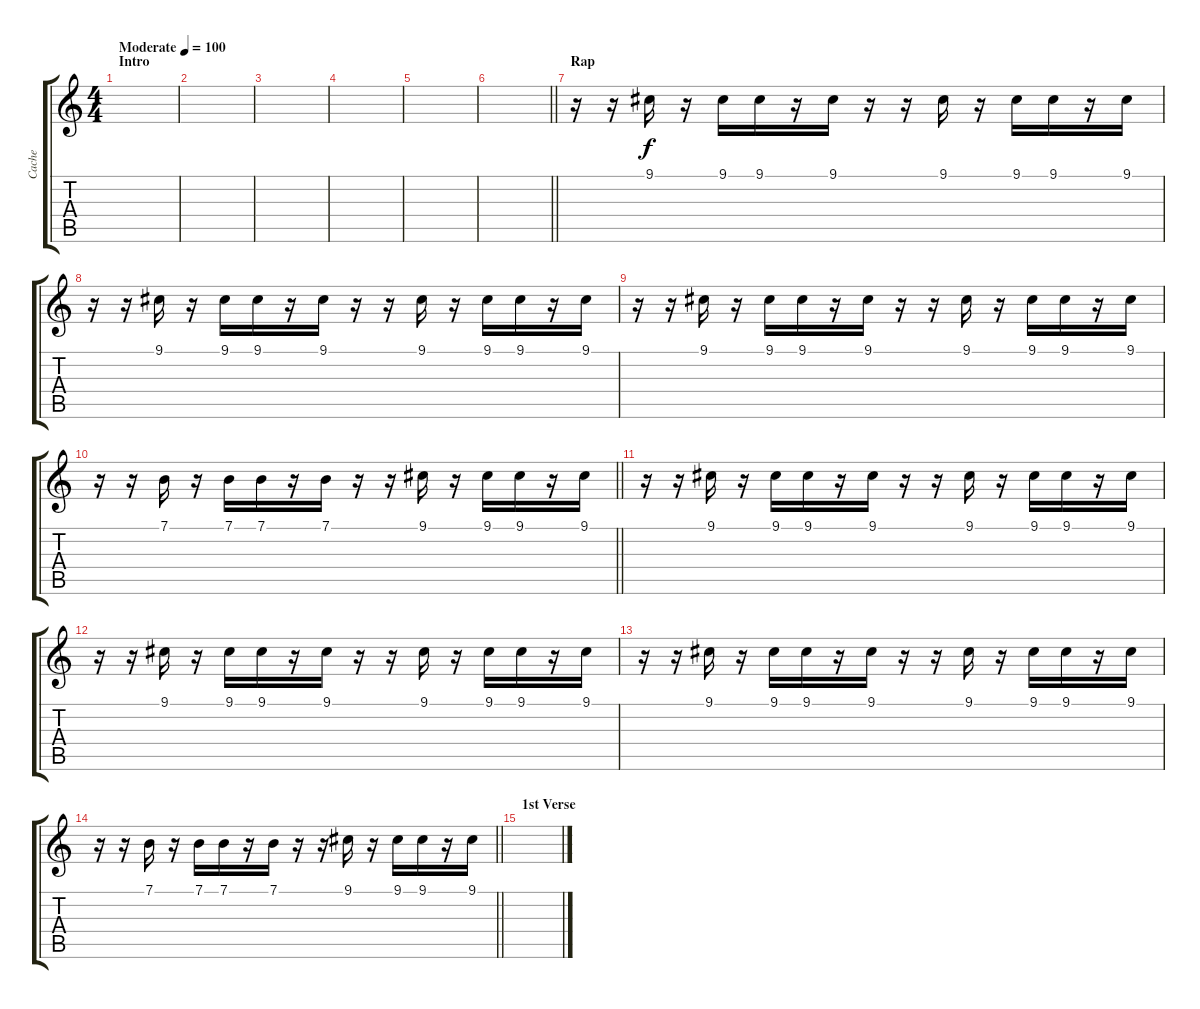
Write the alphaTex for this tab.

\track ("Cache" "Cache") {instrument lead1square}
\staff {score tabs}
\tuning (E4 B3 G3 D3 A2 D2) {hide}
\ts (4 4)
\section ("" "Intro")
\tempo (100 "Moderate")
\clef g2
\ks c
|
|
|
|
|
\barLineRight lightlight
|
\section ("" "Rap")
r.16 r.16 9.1.16 r.16 9.1.16 9.1.16 r.16 9.1.16 r.16 r.16 9.1.16 r.16 9.1.16 9.1.16 r.16 9.1.16 |
r.16 r.16 9.1.16 r.16 9.1.16 9.1.16 r.16 9.1.16 r.16 r.16 9.1.16 r.16 9.1.16 9.1.16 r.16 9.1.16 |
r.16 r.16 9.1.16 r.16 9.1.16 9.1.16 r.16 9.1.16 r.16 r.16 9.1.16 r.16 9.1.16 9.1.16 r.16 9.1.16 |
\barLineRight lightlight
r.16 r.16 7.1.16 r.16 7.1.16 7.1.16 r.16 7.1.16 r.16 r.16 9.1.16 r.16 9.1.16 9.1.16 r.16 9.1.16 |
r.16 r.16 9.1.16 r.16 9.1.16 9.1.16 r.16 9.1.16 r.16 r.16 9.1.16 r.16 9.1.16 9.1.16 r.16 9.1.16 |
r.16 r.16 9.1.16 r.16 9.1.16 9.1.16 r.16 9.1.16 r.16 r.16 9.1.16 r.16 9.1.16 9.1.16 r.16 9.1.16 |
r.16 r.16 9.1.16 r.16 9.1.16 9.1.16 r.16 9.1.16 r.16 r.16 9.1.16 r.16 9.1.16 9.1.16 r.16 9.1.16 |
\barLineRight lightlight
r.16 r.16 7.1.16 r.16 7.1.16 7.1.16 r.16 7.1.16 r.16 r.16 9.1.16 r.16 9.1.16 9.1.16 r.16 9.1.16 |
\section ("" "1st Verse")
